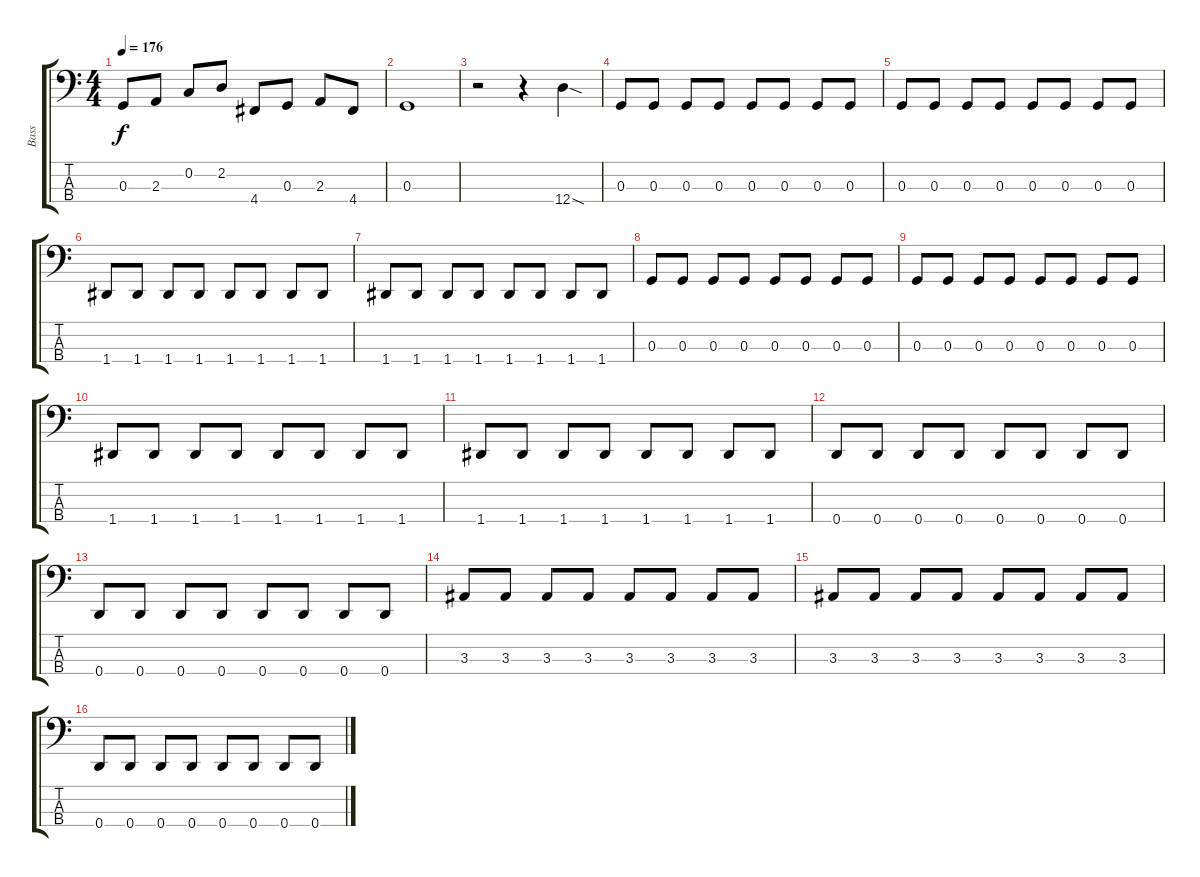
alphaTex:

\track ("Bass" "Bass") {instrument electricbassfinger}
\staff {score tabs}
\tuning (F2 C2 G1 D1) {hide}
\ts (4 4)
\tempo 176
\clef f4
\ks c
0.3.8{dy f} 2.3.8 0.2.8 2.2.8 4.4.8 0.3.8 2.3.8 4.4.8 |
0.3.1 |
r.2 r.4 12.4{sod}.4 |
0.3.8 0.3.8 0.3.8 0.3.8 0.3.8 0.3.8 0.3.8 0.3.8 |
0.3.8 0.3.8 0.3.8 0.3.8 0.3.8 0.3.8 0.3.8 0.3.8 |
1.4.8 1.4.8 1.4.8 1.4.8 1.4.8 1.4.8 1.4.8 1.4.8 |
1.4.8 1.4.8 1.4.8 1.4.8 1.4.8 1.4.8 1.4.8 1.4.8 |
0.3.8 0.3.8 0.3.8 0.3.8 0.3.8 0.3.8 0.3.8 0.3.8 |
0.3.8 0.3.8 0.3.8 0.3.8 0.3.8 0.3.8 0.3.8 0.3.8 |
1.4.8 1.4.8 1.4.8 1.4.8 1.4.8 1.4.8 1.4.8 1.4.8 |
1.4.8 1.4.8 1.4.8 1.4.8 1.4.8 1.4.8 1.4.8 1.4.8 |
0.4.8 0.4.8 0.4.8 0.4.8 0.4.8 0.4.8 0.4.8 0.4.8 |
0.4.8 0.4.8 0.4.8 0.4.8 0.4.8 0.4.8 0.4.8 0.4.8 |
3.3.8 3.3.8 3.3.8 3.3.8 3.3.8 3.3.8 3.3.8 3.3.8 |
3.3.8 3.3.8 3.3.8 3.3.8 3.3.8 3.3.8 3.3.8 3.3.8 |
0.4.8 0.4.8 0.4.8 0.4.8 0.4.8 0.4.8 0.4.8 0.4.8
